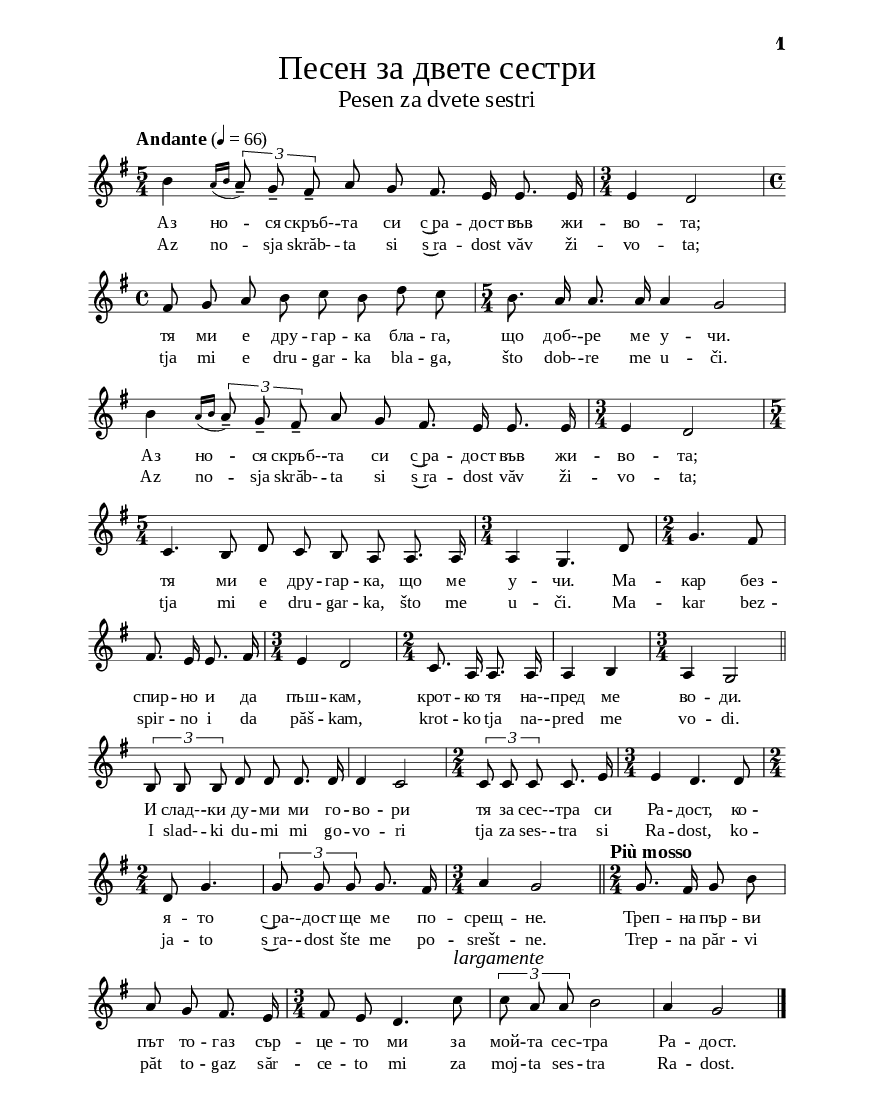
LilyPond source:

\version "2.24.3"

% include paper part and global functions
\include "include/globals.ily"

\bookpart {
  \label #'ref180
  \tocItem \markup "Песен за двете сестри – Pesen za dvete sestri"
  \include "include/bookpart-paper.ily"
  \score {
    \include "include/score-layout.ily"

    \new Voice \absolute {
      \clef treble
      \key g \major
      \time 5/4
      \tempoFunc "Andante" 4 "66"
      \autoBeamOff
      b'4
      \grace {  a'16 ( [  b'16 ] } \times 2/3 {
        a'8 )
        --  g'8 --  fis'8 --
      }
      a'8  g'8  fis'8.  e'16  e'8. e'16 | % 2
      \time 3/4   % 2
      e'4  d'2 \break | % 3
      \time 4/4   % 3
      fis'8  g'8  a'8  b'8  c''8
      b'8  d''8  c''8 | % 4
      \time 5/4  b'8.  a'16  a'8.  a'16  a'4 g'2 \break | % 5
      b'4
      \grace { a'16 ( [ b'16 ] } \times 2/3 {
        a'8 )
        -- g'8 -- fis'8 --
      }
      a'8 g'8 fis'8. e'16 e'8.
      e'16 | % 6
      \time 3/4  | % 6
      e'4 d'2 \break | % 7
      \time 5/4  | % 7
      c'4. b8 d'8 c'8 b8 a8
      a8. a16 | % 8
      \time 3/4  | % 8
      a4 g4. d'8 | % 9
      \time 2/4  | % 9
      g'4. fis'8 \break |
      fis'8. e'16 e'8. fis'16 | % 11
      \time 3/4  | % 11
      e'4 d'2 | % 12
      \time 2/4  | % 12
      c'8. a16 a8. a16 | % 13
      a4 b4 | % 14
      \time 3/4  | % 14
      a4 g2 \bar "||"
      \break | % 15
      \times 2/3  {
        b8 b8 b8
      }
      d'8 d'8 d'8. d'16 | % 16
      d'4 c'2 | % 17
      \time 2/4  | % 17
      \times 2/3  {
        c'8 c'8 c'8
      }
      c'8. e'16  | % 18
      \time 3/4  | % 18
      e'4 d'4. d'8 | % 19
      \time 2/4 \break | % 19
      d'8 g'4. |
      \times 2/3  {
        g'8 g'8 g'8
      }
      g'8. fis'16  | % 21
      \time 3/4  | % 21
      a'4 g'2 \bar "||"
      \time 2/4  | % 22
      \tempo"Più mosso" g'8. fis'16
      g'8  b'8 | \break % 23
      a'8 g'8 fis'8. e'16 | % 24
      \time 3/4  | % 24
      fis'8 e'8 d'4.  c''8 ^\markup{
        \huge \italic  {largamente}
      }
      | % 25
      \times 2/3  {
        c''8 a'8 a'8
      }
      b'2 | % 26
      a'4 g'2 \bar "|."

    }
    \addlyrics {
      Аз  но -- ся "скръб-" -- та си
      с~ра -- дост във жи -- во -- та;
      тя ми е дру -- гар -- ка бла --
      га, що "доб-" -- ре ме у -- чи. Аз
      но -- ся "скръб-" -- та си
      с~ра -- дост във жи -- во -- та;
      тя ми е дру -- гар -- ка, що ме
      у -- чи. Ма -- кар без -- спир -- но
      и да пъш -- кам, крот -- ко тя "на-"
      -- пред ме во -- ди. И "слад-" -- ки
      ду -- ми ми го -- во -- ри тя за
      "сес-" -- тра си Ра -- дост, ко -- я --
      то "с~ра-" -- дост ще ме по -- срещ
      -- не. Треп -- на пър -- ви път то
      -- газ сър -- це -- то ми за мой --
      та сес -- тра Ра -- дост.
    }

    \addlyrics {
      Az  no -- sja "skrăb-" -- ta si
      s~ra -- dost văv ži -- vo -- ta;
      tja mi e dru -- gar -- ka bla --
      ga, što "dob-" -- re me u -- či. Az
      no -- sja "skrăb-" -- ta si
      s~ra -- dost văv ži -- vo -- ta;
      tja mi e dru -- gar -- ka, što me
      u -- či. Ma -- kar bez -- spir -- no
      i da păš -- kam, krot -- ko tja "na-"
      -- pred me vo -- di. I "slad-" -- ki
      du -- mi mi go -- vo -- ri tja za
      "ses-" -- tra si Ra -- dost, ko -- ja --
      to "s~ra-" -- dost šte me po -- srešt
      -- ne. Trep -- na păr -- vi păt to
      -- gaz săr -- ce -- to mi za moj --
      ta ses -- tra Ra -- dost.
    }


    \header {
      title = \titleFunc "Песен за двете сестри" "Pesen za dvete sestri"
    }

    \midi{}

  } % score

\pageBreak

  % include foreign translation(s) of the song
  \version "2.24.3"

\markup \fill-line { \fontsize #deTitleFontSize "Das Lied über die zwei Schwestern" }
\markup \null
\markup \null
\markup \abs-fontsize #10  {
  \hspace #10
  \override #`(baseline-skip . ,deCoupletBaselineSkip)

  \column {

    \line { " "Ich trage in meinem Leben das Leid mit Freude – }

    \line { " "es ist meine gute Freundin, die mich so gut lehrt. }

    \line { " "Ich trage in meinem Leben das Leid mit Freude.}

    \line { " "Es ist meine Freundin, die mich lehrt.}

    \line { " "Obgleich ich unaufhörlich seufze, }

    \line { " "bringt sie mich sanftmütig voran. }

    \line { " "Und sie spricht zu mir süße Worte}

    \line { " "über ihre Schwester Freude,}

    \line { " "die mich mit Freude empfangen wird.}

    \line { " "Dann erzitterte mein Herz zum ersten Mal }

    \line { " "wegen meiner Schwester Freude.}

  }
}



} % bookpart

% Più mosso
%
